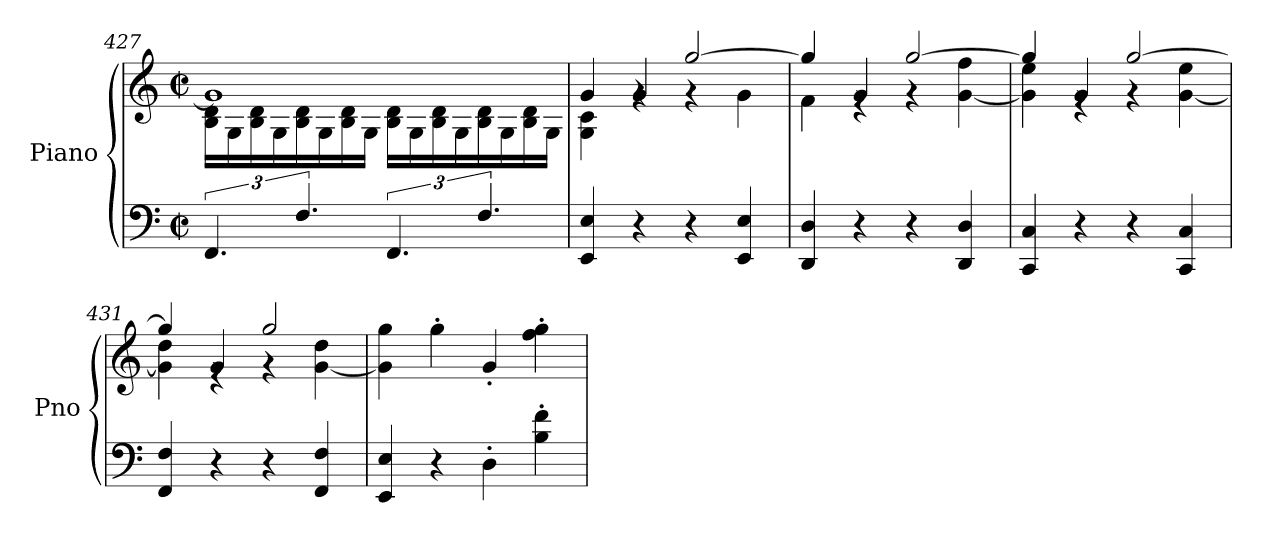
**kern	**kern
*part1	*part1
*staff2	*staff1
*I"Piano	*
*I'Pno	*
*clefF4	*clefG2
*k[]	*k[]
*M4/4	*M4/4
*met(c|)	*met(c|)
=427	=427
*	*^
*	*tremolo	*
6.FF/	1g]	16B\ 16d\LL
.	.	16G\
.	.	16B\ 16d\
.	.	16G\
6.F/	.	16B\ 16d\
.	.	16G\
.	.	16B\ 16d\
.	.	16G\JJ
6.FF/	.	16B\ 16d\LL
.	.	16G\
.	.	16B\ 16d\
.	.	16G\
6.F/	.	16B\ 16d\
.	.	16G\
.	.	16B\ 16d\
.	.	16G\JJ
*	*Xtremolo	*
!!LO:LB:g=z	!!
=428	=428	=428
4EE/ 4E/	4g/	4G\ 4c\
.	.	.
.	.	.
.	.	.
4r	4g/	4rg
4r	[2gg/	4rg
4EE/ 4E/	.	4g\
=429	=429	=429
4DD/ 4D/	4gg/]	4f\
4r	4g/	4re
4r	[2gg/	4rg
4DD/ 4D/	.	[4g\ 4ff\
=430	=430	=430
4CC/ 4C/	4gg/]	4g\] 4ee\
4r	4g/	4re
4r	[2gg/	4rg
4CC/ 4C/	.	[4g\ 4ee\
=431	=431	=431
4FF/ 4F/	4gg/]	4g\] 4dd\
4r	4g/	4re
4r	2gg/	4rg
4FF/ 4F/	.	[4g\ 4dd\
*	*v	*v
=432	=432
4EE/ 4E/	4g\] 4gg\
4r	4gg'\
4D'\	4g'/
4B\' 4f\'	4ff\' 4gg\'
=	=
*-	*-
